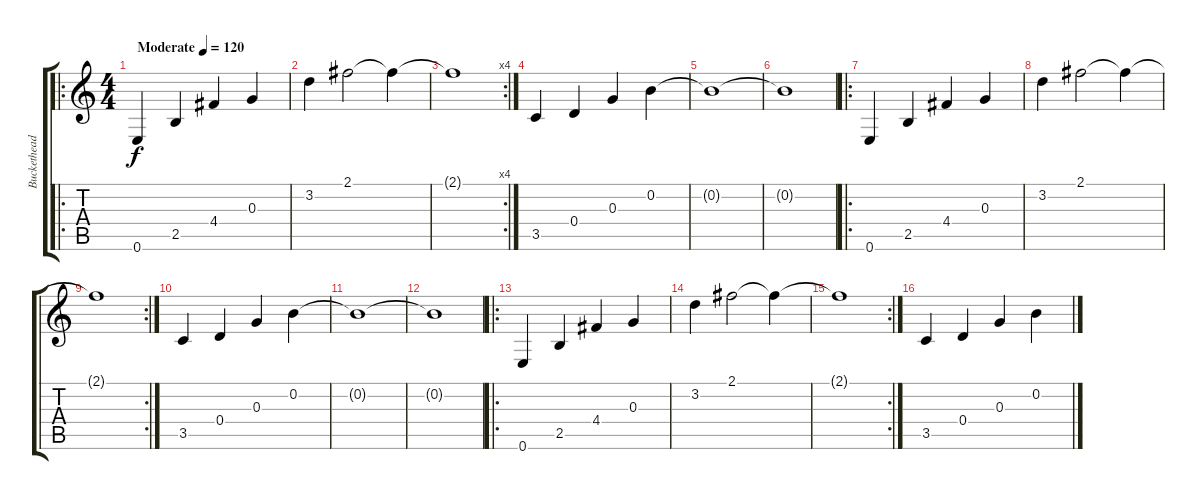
\track ("Buckethead" "Buckethead") {instrument electricguitarclean}
\staff {score tabs}
\tuning (E4 B3 G3 D3 A2 E2) {hide}
\ro
\ts (4 4)
\tempo (120 "Moderate")
\clef g2
\ks c
0.6.4{dy f instrument electricguitarclean} 2.5.4 4.4.4 0.3.4 |
3.2.4 2.1.2 2.1{t}.4 |
\rc 4
2.1{t}.1 |
3.5.4 0.4.4 0.3.4 0.2.4 |
0.2{t}.1 |
0.2{t}.1 |
\ro
0.6.4 2.5.4 4.4.4 0.3.4 |
3.2.4 2.1.2 2.1{t}.4 |
\rc 2
2.1{t}.1 |
3.5.4 0.4.4 0.3.4 0.2.4 |
0.2{t}.1 |
0.2{t}.1 |
\ro
0.6.4 2.5.4 4.4.4 0.3.4 |
3.2.4 2.1.2 2.1{t}.4 |
\rc 2
2.1{t}.1 |
3.5.4 0.4.4 0.3.4 0.2.4
